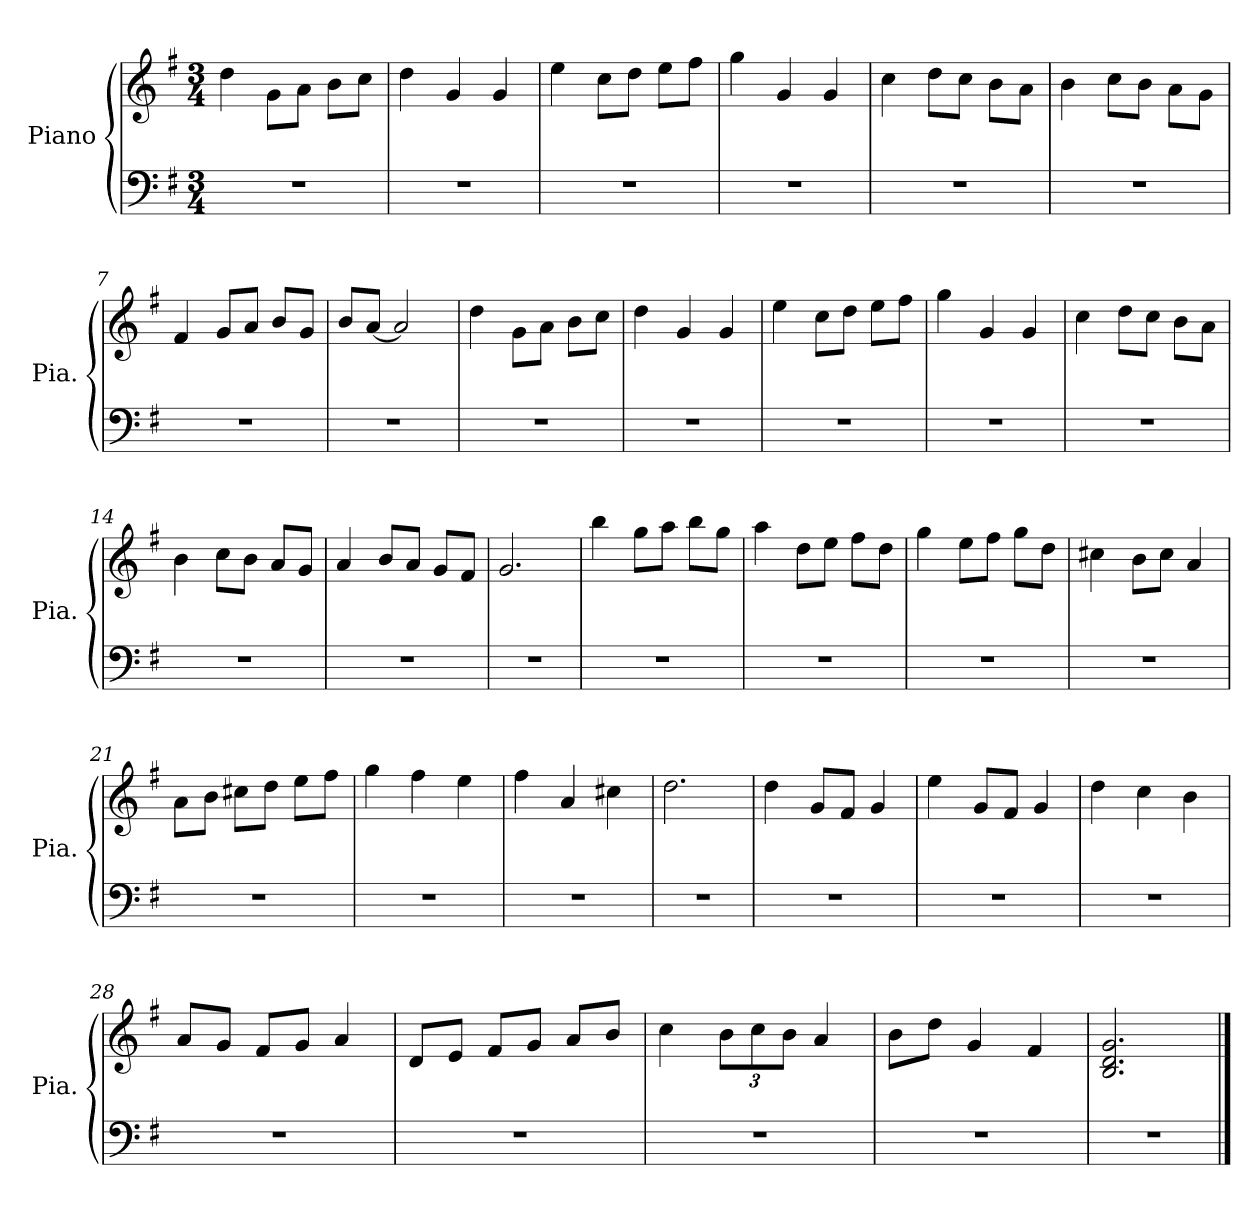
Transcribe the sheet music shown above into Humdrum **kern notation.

**kern	**kern
*part1	*part1
*staff2	*staff1
*I"Piano	*
*I'Pia.	*
*clefF4	*clefG2
*k[f#]	*k[f#]
*M3/4	*M3/4
=1	=1
2.r	4dd\
.	8g\L
.	8a\J
.	8b\L
.	8cc\J
=2	=2
2.r	4dd\
.	4g/
.	4g/
=3	=3
2.r	4ee\
.	8cc\L
.	8dd\J
.	8ee\L
.	8ff#\J
=4	=4
2.r	4gg\
.	4g/
.	4g/
=5	=5
2.r	4cc\
.	8dd\L
.	8cc\J
.	8b\L
.	8a\J
=6	=6
2.r	4b\
.	8cc\L
.	8b\J
.	8a\L
.	8g\J
!!LO:LB:g=z
=7	=7
2.r	4f#/
.	8g/L
.	8a/J
.	8b/L
.	8g/J
=8	=8
2.r	8b/L
.	[8a/J
.	2a/]
=9	=9
2.r	4dd\
.	8g\L
.	8a\J
.	8b\L
.	8cc\J
=10	=10
2.r	4dd\
.	4g/
.	4g/
=11	=11
2.r	4ee\
.	8cc\L
.	8dd\J
.	8ee\L
.	8ff#\J
=12	=12
2.r	4gg\
.	4g/
.	4g/
!!LO:LB:g=z
=13	=13
2.r	4cc\
.	8dd\L
.	8cc\J
.	8b\L
.	8a\J
=14	=14
2.r	4b\
.	8cc\L
.	8b\J
.	8a/L
.	8g/J
=15	=15
2.r	4a/
.	8b/L
.	8a/J
.	8g/L
.	8f#/J
=16	=16
2.r	2.g/
=17	=17
2.r	4bb\
.	8gg\L
.	8aa\J
.	8bb\L
.	8gg\J
=18	=18
2.r	4aa\
.	8dd\L
.	8ee\J
.	8ff#\L
.	8dd\J
!!LO:LB:g=z
=19	=19
2.r	4gg\
.	8ee\L
.	8ff#\J
.	8gg\L
.	8dd\J
=20	=20
2.r	4cc#X\
.	8b\L
.	8cc#\J
.	4a/
=21	=21
2.r	8a\L
.	8b\J
.	8cc#X\L
.	8dd\J
.	8ee\L
.	8ff#\J
=22	=22
2.r	4gg\
.	4ff#\
.	4ee\
=23	=23
2.r	4ff#\
.	4a/
.	4cc#X\
=24	=24
2.r	2.dd\
=25	=25
2.r	4dd\
.	8g/L
.	8f#/J
.	4g/
!!LO:LB:g=z
=26	=26
2.r	4ee\
.	8g/L
.	8f#/J
.	4g/
=27	=27
2.r	4dd\
.	4cc\
.	4b\
=28	=28
2.r	8a/L
.	8g/J
.	8f#/L
.	8g/J
.	4a/
=29	=29
2.r	8d/L
.	8e/J
.	8f#/L
.	8g/J
.	8a/L
.	8b/J
=30	=30
2.r	4cc\
*	*Xbrackettup
.	12b\L
.	12cc\
.	12b\J
.	4a/
=31	=31
2.r	8b\L
.	8dd\J
.	4g/
.	4f#/
=32	=32
2.r	2.B/ 2.d/ 2.g/
==	==
*-	*-
